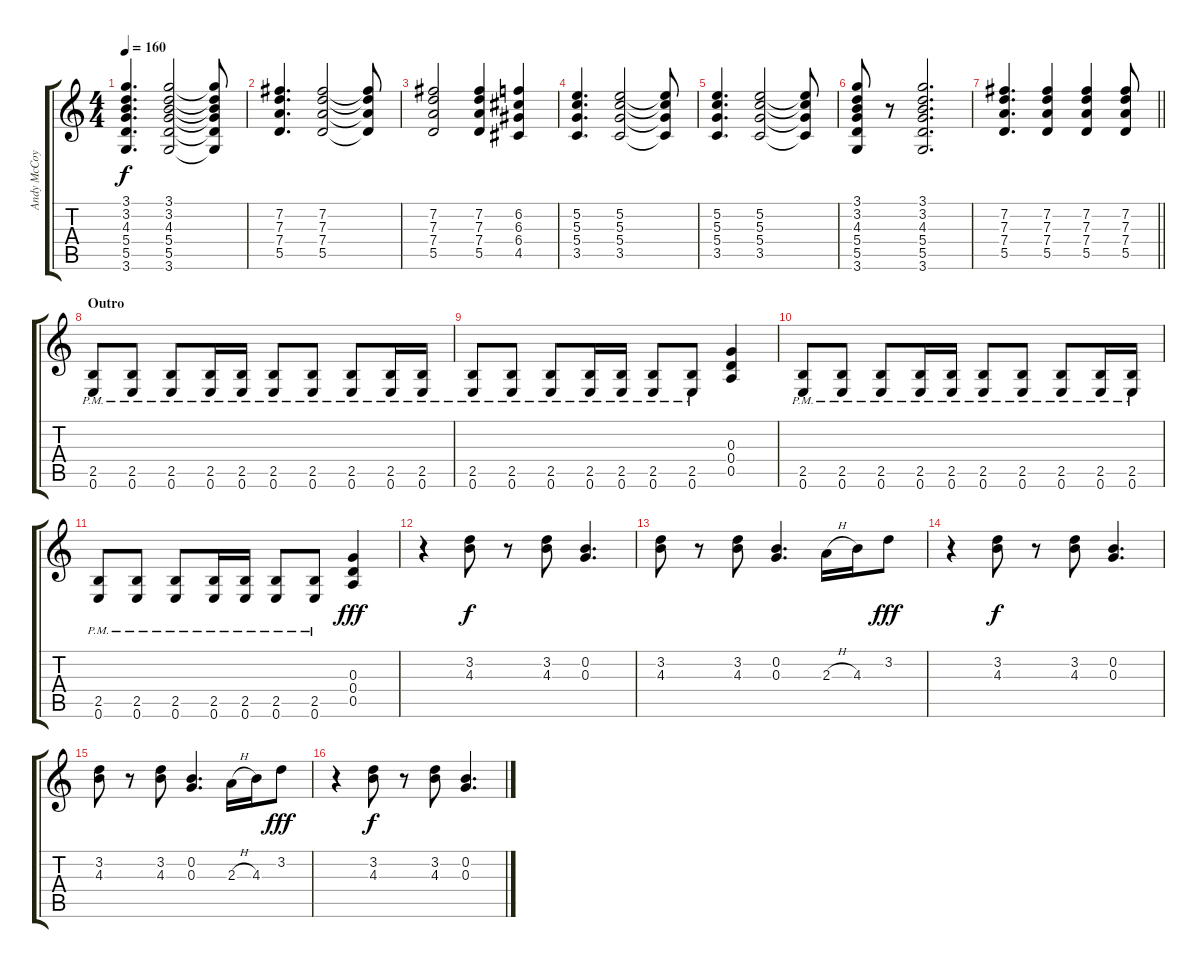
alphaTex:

\track ("Andy McCoy" "Andy McCoy") {instrument distortionguitar}
\staff {score tabs}
\tuning (E4 B3 G3 D3 A2 E2) {hide}
\ts (4 4)
\tempo 160
\clef g2
\ks c
(3.1 3.2 4.3 5.4 5.5 3.6).4{d dy f} (3.1 3.2 4.3 5.4 5.5 3.6).2 (3.1{t} 3.2{t} 4.3{t} 5.4{t} 5.5{t} 3.6{t}).8 |
(7.2 7.3 7.4 5.5).4{d} (7.2 7.3 7.4 5.5).2 (7.2{t} 7.3{t} 7.4{t} 5.5{t}).8 |
(7.2 7.3 7.4 5.5).2 (7.2 7.3 7.4 5.5).4 (6.2 6.3 6.4 4.5).4 |
(5.2 5.3 5.4 3.5).4{d} (5.2 5.3 5.4 3.5).2 (5.2{t} 5.3{t} 5.4{t} 3.5{t}).8 |
(5.2 5.3 5.4 3.5).4{d} (5.2 5.3 5.4 3.5).2 (5.2{t} 5.3{t} 5.4{t} 3.5{t}).8 |
(3.1 3.2 4.3 5.4 5.5 3.6).8 r.8 (3.1 3.2 4.3 5.4 5.5 3.6).2{d} |
\barLineRight lightlight
(7.2 7.3 7.4 5.5).4{d} (7.2 7.3 7.4 5.5).4 (7.2 7.3 7.4 5.5).4 (7.2 7.3 7.4 5.5).8 |
\section ("" "Outro")
(2.5{pm} 0.6{pm}).8 (2.5{pm} 0.6{pm}).8 (2.5{pm} 0.6{pm}).8 (2.5 0.6{pm}).16 (2.5 0.6{pm}).16 (2.5{pm} 0.6{pm}).8 (2.5{pm} 0.6{pm}).8 (2.5{pm} 0.6{pm}).8 (2.5 0.6{pm}).16 (2.5 0.6{pm}).16 |
(2.5{pm} 0.6{pm}).8 (2.5{pm} 0.6{pm}).8 (2.5{pm} 0.6{pm}).8 (2.5 0.6{pm}).16 (2.5 0.6{pm}).16 (2.5{pm} 0.6{pm}).8 (2.5{pm} 0.6{pm}).8 (0.3 0.4 0.5).4 |
(2.5{pm} 0.6{pm}).8 (2.5{pm} 0.6{pm}).8 (2.5{pm} 0.6{pm}).8 (2.5 0.6{pm}).16 (2.5 0.6{pm}).16 (2.5{pm} 0.6{pm}).8 (2.5{pm} 0.6{pm}).8 (2.5{pm} 0.6{pm}).8 (2.5 0.6{pm}).16 (2.5 0.6{pm}).16 |
(2.5{pm} 0.6{pm}).8 (2.5{pm} 0.6{pm}).8 (2.5{pm} 0.6{pm}).8 (2.5 0.6{pm}).16 (2.5 0.6{pm}).16 (2.5{pm} 0.6{pm}).8 (2.5{pm} 0.6{pm}).8 (0.3 0.4 0.5).4{dy fff} |
r.4 (3.2 4.3).8{dy f} r.8 (3.2 4.3).8 (0.2 0.3).4{d} |
(3.2 4.3).8 r.8 (3.2 4.3).8 (0.2 0.3).4{d} 2.3{h}.16 4.3.16 3.2.8{dy fff} |
r.4 (3.2 4.3).8{dy f} r.8 (3.2 4.3).8 (0.2 0.3).4{d} |
(3.2 4.3).8 r.8 (3.2 4.3).8 (0.2 0.3).4{d} 2.3{h}.16 4.3.16 3.2.8{dy fff} |
r.4 (3.2 4.3).8{dy f} r.8 (3.2 4.3).8 (0.2 0.3).4{d}
